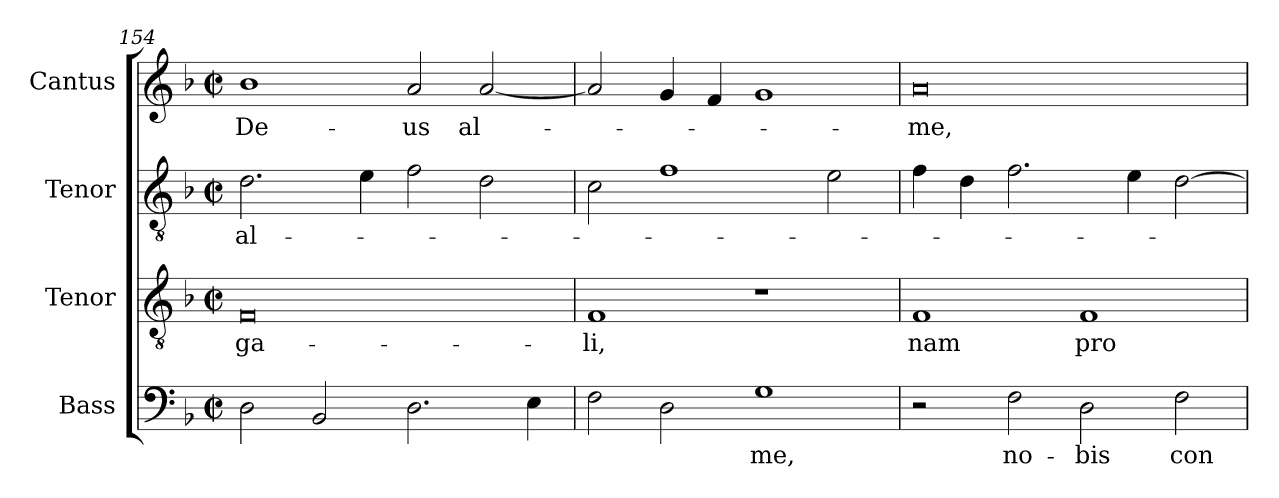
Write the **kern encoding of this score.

**kern	**text	**kern	**text	**kern	**text	**kern	**text
*part4	*part4	*part3	*part3	*part2	*part2	*part1	*part1
*staff4	*staff4	*staff3	*staff3	*staff2	*staff2	*staff1	*staff1
*I"Bass	*	*I"Tenor	*	*I"Tenor	*	*I"Cantus	*
*	*	*I'Tenor	*	*	*	*	*
*clefF4	*	*clefGv2	*	*clefGv2	*	*clefG2	*
*	*	*ITrd7c12	*	*ITrd7c12	*	*	*
*k[b-]	*	*k[b-]	*	*k[b-]	*	*k[b-]	*
*F:	*	*F:	*	*F:	*	*F:	*
*M2/2	*	*M2/2	*	*M2/2	*	*M2/2	*
*met(c|)	*	*met(c|)	*	*met(c|)	*	*met(c|)	*
=154	=154	=154	=154	=154	=154	=154	=154
!	!	!	!LO:LY:b:color=#000000	!	!	!	!
!	!	!	!	!	!LO:LY:b:color=#000000	!	!
!	!	!	!	!	!	!	!LO:LY:b:color=#000000
2Di\	.	0FFi	-ga-	2.Di\	al-	1b-i	De-
2BB-i/	.	.	.	.	.	.	.
.	.	.	.	4Ei\	.	.	.
!	!	!	!	!	!	!	!LO:LY:b:color=#000000
2.Di\	.	.	.	2Fi\	.	2ai/	-us
!	!	!	!	!	!	!	!LO:LY:b:color=#000000
.	.	.	.	2Di\	.	[<2ai/	al-
4Ei\	.	.	.	.	.	.	.
=155	=155	=155	=155	=155	=155	=155	=155
!	!	!	!LO:LY:b:color=#000000	!	!	!	!
2Fi\	.	1FFi	-li,	2Ci\	.	2ai/]	.
2Di\	.	.	.	1Fi	.	4gi/	.
.	.	.	.	.	.	4fi/	.
!	!LO:LY:b:color=#000000	!	!	!	!	!	!
1Gi	-me,	1r	.	.	.	1gi	.
.	.	.	.	2Ei\	.	.	.
=156	=156	=156	=156	=156	=156	=156	=156
!	!	!	!LO:LY:b:color=#000000	!	!	!	!
!	!	!	!	!	!	!	!LO:LY:b:color=#000000
2r	.	1FFi	nam	4Fi\	.	0ai	-me,
.	.	.	.	4Di\	.	.	.
!	!LO:LY:b:color=#000000	!	!	!	!	!	!
2Fi\	no-	.	.	2.Fi\	.	.	.
!	!LO:LY:b:color=#000000	!	!	!	!	!	!
!	!	!	!LO:LY:b:color=#000000	!	!	!	!
2Di\	-bis	1FFi	pro-	.	.	.	.
.	.	.	.	4Ei\	.	.	.
!	!LO:LY:b:color=#000000	!	!	!	!	!	!
2Fi\	con-	.	.	[>2Di\	.	.	.
=	=	=	=	=	=	=	=
*-	*-	*-	*-	*-	*-	*-	*-
